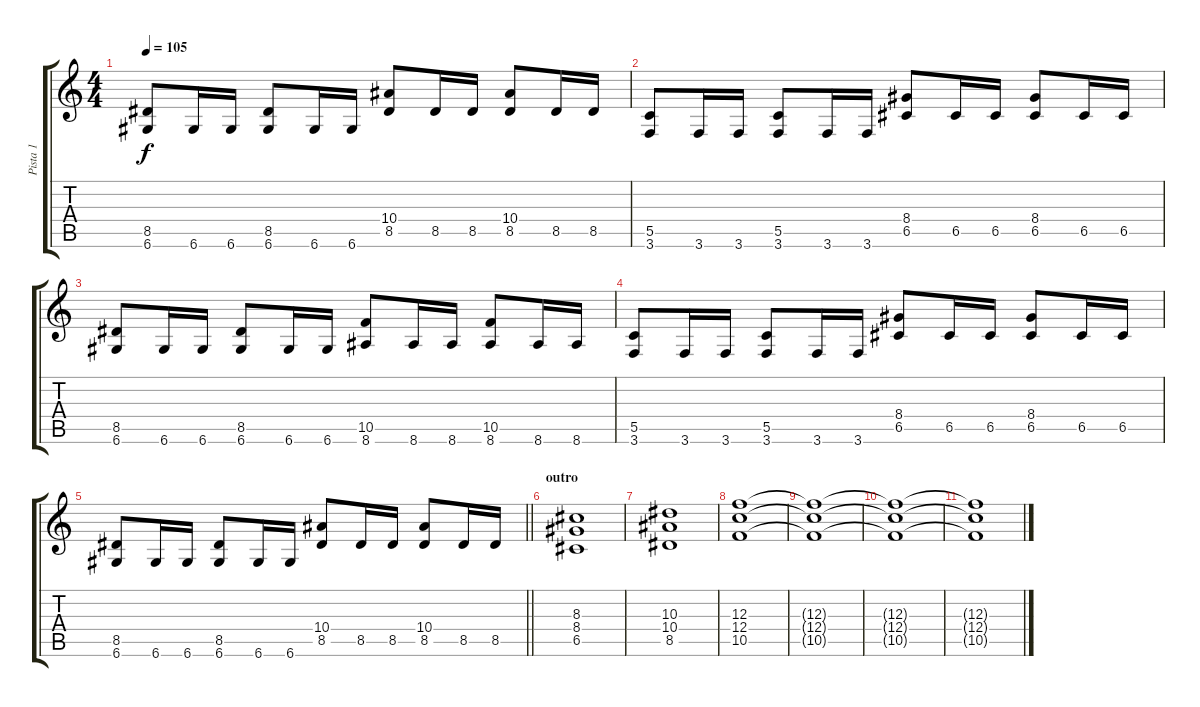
\track ("Pista 1" "Pista 1") {instrument distortionguitar}
\staff {score tabs}
\tuning (D4 A3 F3 C3 G2 D2) {hide}
\ts (4 4)
\tempo 105
\clef g2
\ks c
(8.5 6.6).8{dy f} 6.6.16 6.6.16 (8.5 6.6).8 6.6.16 6.6.16 (10.4 8.5).8 8.5.16 8.5.16 (10.4 8.5).8 8.5.16 8.5.16 |
(5.5 3.6).8 3.6.16 3.6.16 (5.5 3.6).8 3.6.16 3.6.16 (8.4 6.5).8 6.5.16 6.5.16 (8.4 6.5).8 6.5.16 6.5.16 |
(8.5 6.6).8 6.6.16 6.6.16 (8.5 6.6).8 6.6.16 6.6.16 (10.5 8.6).8 8.6.16 8.6.16 (10.5 8.6).8 8.6.16 8.6.16 |
(5.5 3.6).8 3.6.16 3.6.16 (5.5 3.6).8 3.6.16 3.6.16 (8.4 6.5).8 6.5.16 6.5.16 (8.4 6.5).8 6.5.16 6.5.16 |
\barLineRight lightlight
(8.5 6.6).8 6.6.16 6.6.16 (8.5 6.6).8 6.6.16 6.6.16 (10.4 8.5).8 8.5.16 8.5.16 (10.4 8.5).8 8.5.16 8.5.16 |
\section ("" "outro")
(8.3 8.4 6.5).1 |
(10.3 10.4 8.5).1 |
(12.3 12.4 10.5).1 |
(12.3{t} 12.4{t} 10.5{t}).1 |
(12.3{t} 12.4{t} 10.5{t}).1 |
(12.3{t} 12.4{t} 10.5{t}).1
